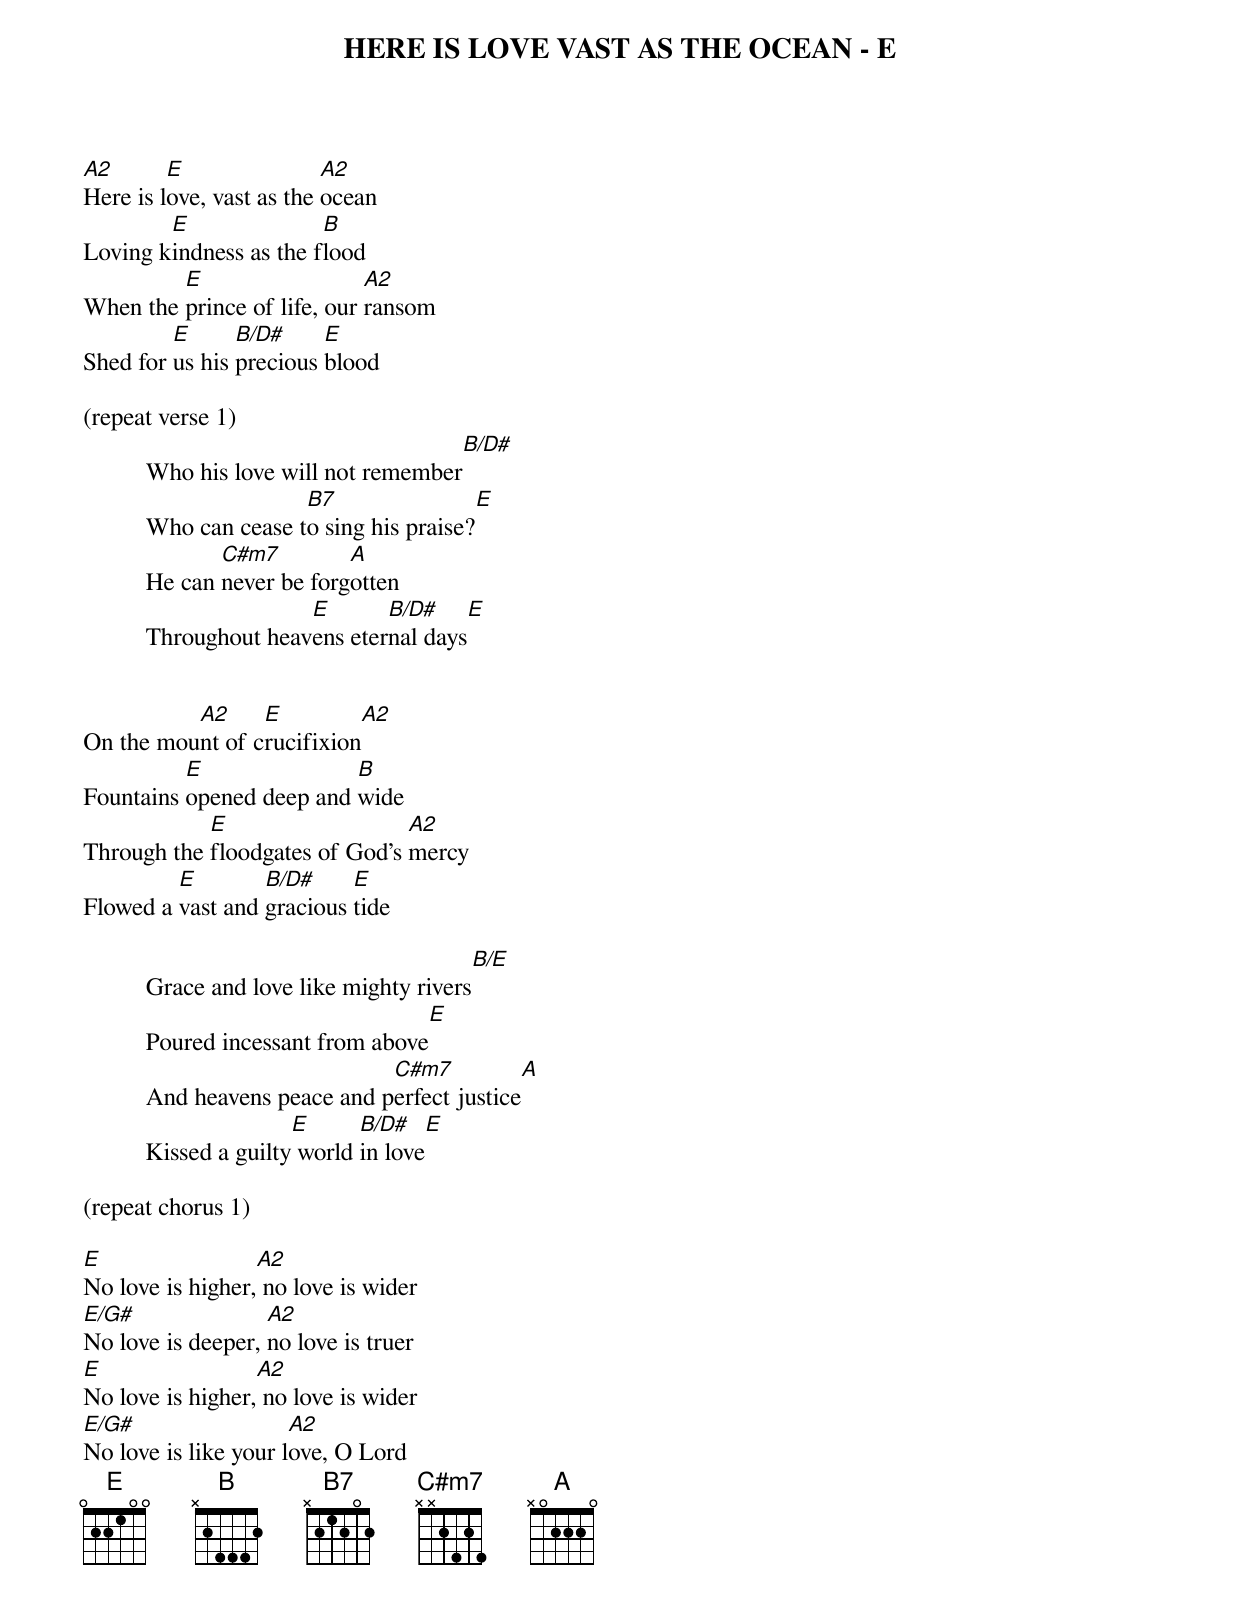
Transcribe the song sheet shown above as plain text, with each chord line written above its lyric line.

HERE IS LOVE VAST AS THE OCEAN - E

A2       E                A2
Here is love, vast as the ocean
        E               B
Loving kindness as the flood
         E                   A2
When the prince of life, our ransom
         E      B/D#     E
Shed for us his precious blood

(repeat verse 1)
	 					 B/D#
	  Who his love will not remember
	 		 B7                E
	  Who can cease to sing his praise?
	 	 C#m7         A
	  He can never be forgotten
	 		 E       B/D#    E
	  Throughout heavens eternal days


	  A2     E              A2
On the mount of crucifixion
          E               B
Fountains opened deep and wide
            E                   A2
Through the floodgates of God's mercy
         E        B/D#     E
Flowed a vast and gracious tide

	 						 B/E
	  Grace and love like mighty rivers
	 					 E
	  Poured incessant from above
	 			 C#m7               A
	  And heavens peace and perfect justice
	 		 E      B/D#     E
	  Kissed a guilty world in love

(repeat chorus 1)

E                 A2
No love is higher, no love is wider
E/G#               A2
No love is deeper, no love is truer
E                 A2
No love is higher, no love is wider
E/G#                  A2
No love is like your love, O Lord
